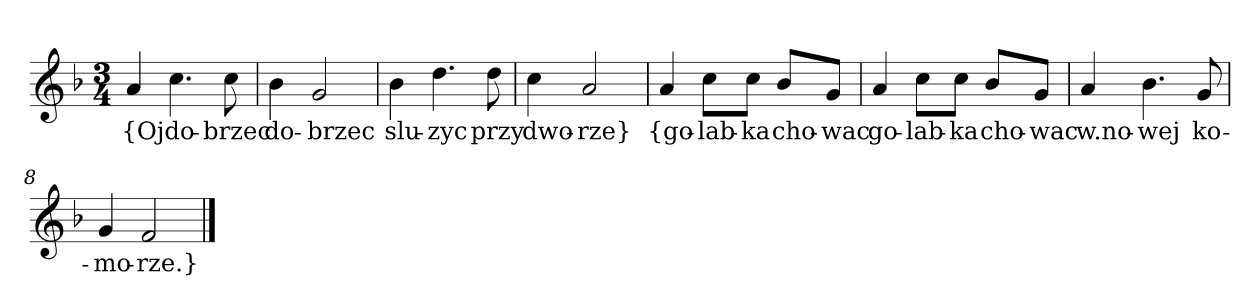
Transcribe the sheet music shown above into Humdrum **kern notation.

**kern	**text
*part1	*part1
*staff1	*staff1
*clefG2	*
*k[b-]	*
*F:	*
*M3/4	*
=	=
4a	{Oj
4.cc	do-
8cc	-brzec
=2	=2
4b-	do-
2g	-brzec
=3	=3
4b-	slu-
4.dd	-zyc
8dd	przy
=4	=4
4cc	dwo-
2a	-rze}
=5y	=5y
4a	{go-
8cc\L	-lab-
8cc\J	-ka
8b-/L	cho-
8g/J	-wac
=6	=6
4a	go-
8cc\L	-lab-
8cc\J	-ka
8b-/L	cho-
8g/J	-wac
=7	=7
4a	w.no-
4.b-	-wej
8g	ko-
=8	=8
4g	-mo-
2f	-rze.}
==	==
*-	*-
